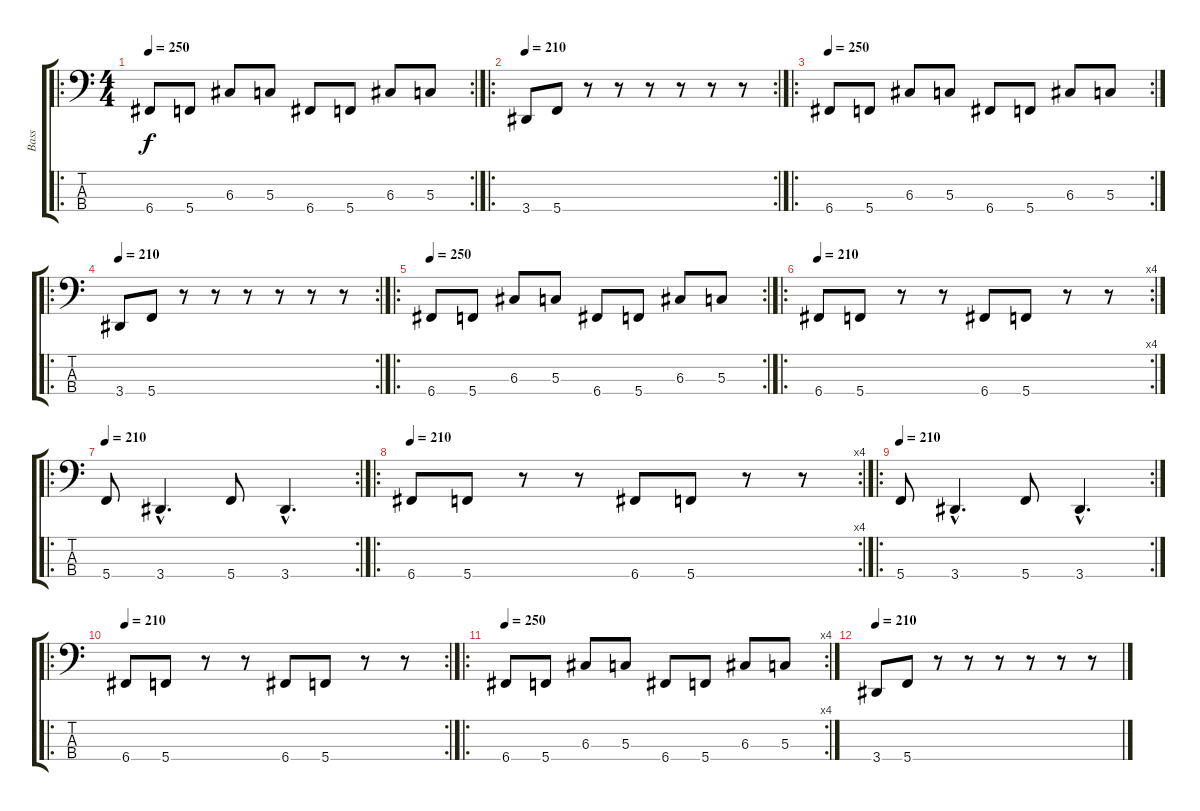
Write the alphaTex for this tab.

\track ("Bass" "Bass") {instrument electricbasspick}
\staff {score tabs}
\tuning (F2 C2 G1 C1) {hide}
\ro
\rc 2
\ts (4 4)
\tempo 250
\clef f4
\ks c
6.4.8{dy f} 5.4.8 6.3.8 5.3.8 6.4.8 5.4.8 6.3.8 5.3.8 |
\ro
\rc 2
\tempo 210
3.4.8 5.4.8 r.8 r.8 r.8 r.8 r.8 r.8 |
\ro
\rc 2
\tempo 250
6.4.8 5.4.8 6.3.8 5.3.8 6.4.8 5.4.8 6.3.8 5.3.8 |
\ro
\rc 2
\tempo 210
3.4.8 5.4.8 r.8 r.8 r.8 r.8 r.8 r.8 |
\ro
\rc 2
\tempo 250
6.4.8 5.4.8 6.3.8 5.3.8 6.4.8 5.4.8 6.3.8 5.3.8 |
\ro
\rc 4
\tempo 210
6.4.8 5.4.8 r.8 r.8 6.4.8 5.4.8 r.8 r.8 |
\ro
\rc 2
\tempo 210
5.4.8 3.4{hac}.4{d} 5.4.8 3.4{hac}.4{d} |
\ro
\rc 4
\tempo 210
6.4.8 5.4.8 r.8 r.8 6.4.8 5.4.8 r.8 r.8 |
\ro
\rc 2
\tempo 210
5.4.8 3.4{hac}.4{d} 5.4.8 3.4{hac}.4{d} |
\ro
\rc 2
\tempo 210
6.4.8 5.4.8 r.8 r.8 6.4.8 5.4.8 r.8 r.8 |
\ro
\rc 4
\tempo 250
6.4.8 5.4.8 6.3.8 5.3.8 6.4.8 5.4.8 6.3.8 5.3.8 |
\tempo 210
3.4.8 5.4.8 r.8 r.8 r.8 r.8 r.8 r.8
